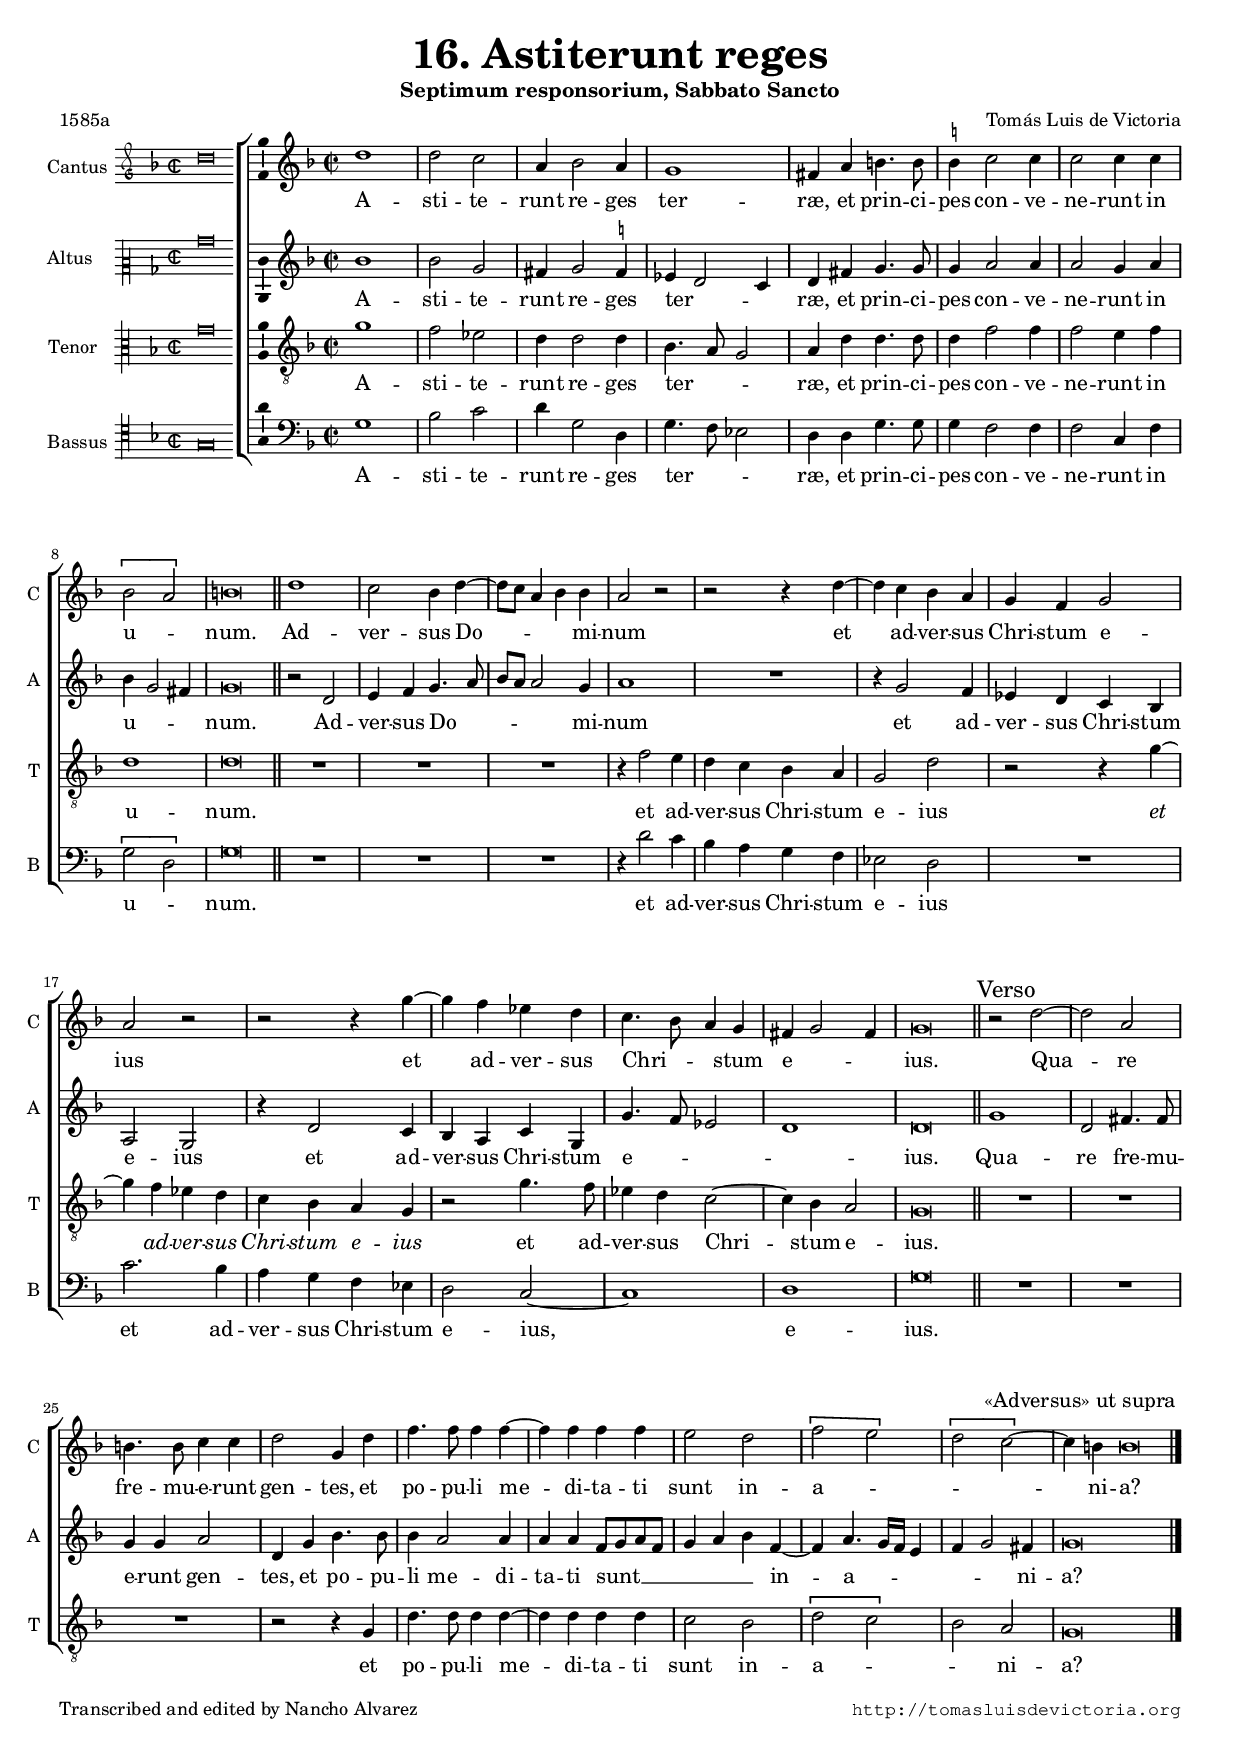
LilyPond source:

\version "2.18.0"

#(set-default-paper-size "a4")
#(set-global-staff-size 16)
#(ly:set-option 'point-and-click #f)
%mobile -s15.5 -i3.0 -m7 

italicas=\override LyricText.font-shape = #'italic
rectas=\override LyricText.font-shape = #'upright
ss=\once \set suggestAccidentals = ##t
incipitwidth=20

htitle="16. Astiterunt reges"
hcomposer="Victoria"


\header {
	title=\markup{\fontsize #3 "16. Astiterunt reges" }
	subtitle=\markup{"Septimum responsorium, Sabbato Sancto"}
	composer="Tomás Luis de Victoria"
        pdfauthor=\composer
	poet = "1585a"
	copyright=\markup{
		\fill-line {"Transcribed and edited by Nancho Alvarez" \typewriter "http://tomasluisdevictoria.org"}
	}
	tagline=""
}

global={\key d \minor \time 2/2 \skip 1*9 \bar "||"
				\skip 1*13 \bar "||"
				\skip 1*10 \bar "|." 
}


cantus={
	d''1 |
	d''2 c'' |
	a'4 bes'2 a'4 |
	g'1 |
%5
	fis'4 a' b'4. b'8 |
	\ss b'4 c''2 c''4 |
	c''2 c''4 c'' | \break
	\[bes'2 a'\] |
	b'\breve*1/2 |
%10
	d''1 |
	c''2 bes'4 d'' ~ |
	d''8 c'' a'4 bes' bes' |
	a'2 r |
	r r4 d'' ~ |
%15
	d'' c'' bes' a' |
	g' f' g'2 |
	a' r |
	r r4 g'' ~ |
	g'' f'' ees'' d'' |
%20
	c''4. bes'8 a'4 g' |
	fis' g'2 fis'4 | % fis!
	g'\breve*1/2 |
	\override Score.RehearsalMark.self-alignment-X = #left
	\override Score.RehearsalMark.break-visibility = #end-of-line-invisible
	\mark \markup{"Verso"}
	r2 d'' ~ |
	d'' a' |
%25
	b'4. b'8 c''4 c	'' |
	d''2 g'4 d'' |
	f''4. f''8 f''4 f'' ~ |
	f'' f'' f'' f'' |
	e''2 d'' |
%30
	\[f'' e''\] |
	\[d'' c'' ~ \] |
	c''4 b' b'\breve*1/4
	\override Score.RehearsalMark.self-alignment-X = #right
	\override Score.RehearsalMark.break-visibility = #begin-of-line-invisible
	\override Score.RehearsalMark.padding = #2.25
	\mark \markup{\smaller "«Adversus» ut supra"}
}

altus={
	bes'1 |
	bes'2 g' |
	fis'4 g'2 \ss f'4 |
	ees' d'2 c'4 |
%5
	d' fis' g'4. g'8 |
	g'4 a'2 a'4 |
	a'2 g'4 a' |
	bes' g'2 fis'4 |
	g'\breve*1/2 |
%10
	r2 d' |
	e'4 f' g'4. a'8 |
	bes' a' a'2 g'4 |
	a'1 |
	R |
%15
	r4 g'2 f'4 |
	ees' d' c' bes |
	a2 g |
	r4 d'2 c'4 |
	bes a c' g |
%20
	g'4. f'8 ees'2 |
	d'1 |
	d'\breve*1/2 |
	g'1 |
	d'2 fis'4. fis'8 |
%25
	g'4 g' a'2 |
	d'4 g' bes'4. bes'8 |
	bes'4 a'2 a'4 |
	a' a' f'8 g' a' f' |
	g'4 a' bes' f' ~ |
%30
	f' a'4. g'16 f' e'4 |
	f' g'2 fis'4 |
	g'\breve*1/2
}

tenor={
	g'1 |
	f'2 ees' |
	d'4 d'2 d'4 |
	bes4. a8 g2 |
%5
	a4 d' d'4. d'8 |
	d'4 f'2 f'4 |
	f'2 e'4 f' |
	d'1 |
	d'\breve*1/2 |
%10
	R1 |
	R |
	R |
	r4 f'2 e'4 |
	d' c' bes a |
%15
	g2 d' |
	r r4 g' ~ |
	g' f' ees' d' |
	c' bes a g |
	r2 g'4. f'8 |
%20
	ees'4 d' c'2 ~ |
	c'4 bes a2 |
	g\breve*1/2 |
	R1 |
	R |
%25
	R |
	r2 r4 g  |
	d'4. d'8 d'4 d' ~ |
	d' d' d' d' |
	c'2 bes |
%30
	\[d' c'\] |
	bes a |
	g\breve*1/2
}

bassus={
	g1 |
	bes2 c' |
	d'4 g2 d4 |
	g4. f8 ees2 |
%5
	d4 d g4. g8 |
	g4 f2 f4 |
	f2 c4 f |
	\[g2 d\] |
	g\breve*1/2 |
%10
	R1 |
	R |
	R |
	r4 d'2 c'4 |
	bes a g f |
%15
	ees2 d |
	R1 |
	c'2. bes4 |
	a g f ees |
	d2 c ~ |
%20
	c1 |
	d |
	g\breve*1/2 |
	R1 |
	R |
%25
	R |
	R |
	R |
	R |
	R |
%30
	R |
	R |
	R
}


textocantus=\lyricmode{
A -- sti -- te -- runt re -- ges ter -- ræ,
et prin -- ci -- pes con -- ve -- ne -- runt in u -- _ num.
Ad -- ver -- sus Do -- _ _ _ _ mi -- num
et _ ad -- ver -- sus Chri -- stum e -- ius
et _ ad -- ver -- sus Chri -- _ _ stum e -- _ _ ius.
Qua -- _ re fre -- mu -- e -- runt gen -- tes,
et po -- pu -- li me -- _ di -- ta -- ti sunt in -- a -- _ _ _ _ ni -- a?
}

textoaltus=\lyricmode{
A -- sti -- te -- runt re -- ges ter -- _ _ ræ,
et prin -- ci -- pes con -- ve -- ne -- runt in u -- _ _ num.
Ad -- ver -- sus Do -- _ _ _ _ mi -- num
et  ad -- ver -- sus Chri -- stum e -- ius
et  ad -- ver -- sus Chri --  stum e -- _ _ _ ius.
Qua --  re fre -- mu -- e -- runt gen -- tes,
et po -- pu -- li me --  di -- ta -- ti sunt __ _ _ _ _ _ _ in -- _ a -- _ _ _ _ _ ni -- a?
}

textotenor=\lyricmode{
A -- sti -- te -- runt re -- ges ter -- _ _ ræ,
et prin -- ci -- pes con -- ve -- ne -- runt in u -- num.
et  ad -- ver -- sus Chri -- stum e -- ius
\italicas et _  ad -- ver -- sus Chri --  stum e -- ius
\rectas et   ad -- ver -- sus Chri --  _ stum e -- ius.
et po -- pu -- li me -- _ di -- ta -- ti sunt in -- a -- _ _  ni -- a?
}

textobassus=\lyricmode{
A -- sti -- te -- runt re -- ges ter -- _ _ ræ,
et prin -- ci -- pes con -- ve -- ne -- runt in u -- _ num.
et  ad -- ver -- sus Chri -- stum e -- ius
et  ad -- ver -- sus Chri --  stum e -- ius, _
e -- ius.
}



incipitcantus=\markup{
	\score{
		{ 
		\set Staff.instrumentName="Cantus "
		\override NoteHead.style = #'neomensural
		\override Rest.style = #'neomensural
		\override Staff.TimeSignature.style = #'neomensural
		\cadenzaOn 
		\clef "petrucci-g"
		\key d \minor
		\time 2/2
		d''\breve
		} 
	\layout { line-width=\incipitwidth indent = 0 }
	}
}


incipitaltus=\markup{
	\score{
		{ 
		\set Staff.instrumentName="Altus    "
		\override NoteHead.style = #'neomensural 
		\override Rest.style = #'neomensural
		\override Staff.TimeSignature.style = #'neomensural
		\cadenzaOn 
		\clef "petrucci-c2"
		\key d \minor
		\time 2/2
		bes'\breve
		} 
	\layout { line-width=\incipitwidth indent = 0 }
	}
}


incipittenor=\markup{
	\score{
		{ 
		\set Staff.instrumentName="Tenor   "
		\override NoteHead.style = #'neomensural 
		\override Rest.style = #'neomensural
		\override Staff.TimeSignature.style = #'neomensural
		\cadenzaOn 
		\clef "petrucci-c3"
		\key d \minor
		\time 2/2
		g'\breve
		} 
	\layout { line-width=\incipitwidth indent = 0 }
	}
}


incipitbassus=\markup{
	\score{
		{ 
		\set Staff.instrumentName="Bassus "
		\override NoteHead.style = #'neomensural 
		\override Rest.style = #'neomensural
		\override Staff.TimeSignature.style = #'neomensural
		\cadenzaOn 
		\clef "petrucci-c4"
		\key d \minor
		\time 2/2
		g\breve
		} 
	\layout { line-width=\incipitwidth indent = 0 }
	}
}





\score {
\transpose c' c' {
\new ChoirStaff<<

	\new Staff <<\global
	\new Voice="v1" {
		\set Staff.instrumentName=\incipitcantus
		\set Staff.shortInstrumentName="C "
		\clef "treble"
		\cantus }
	\new Lyrics \lyricsto "v1" {\textocantus }
	>>

	
	\new Staff << \global
	\new Voice="v2" {
		\set Staff.instrumentName=\incipitaltus
		\set Staff.shortInstrumentName="A "
		\clef "treble" 
		\altus}
	\new Lyrics \lyricsto "v2" {\textoaltus }
	>>

	
	\new Staff <<\global
	\new Voice="v3" {
		\set Staff.instrumentName=\incipittenor
		\set Staff.shortInstrumentName="T "
		\clef "G_8"
		\tenor }
	\new Lyrics \lyricsto "v3" {\textotenor }
	>>
	

	\new Staff <<\global
	\new Voice="v4" {
		\set Staff.instrumentName=\incipitbassus
		\set Staff.shortInstrumentName="B "
		\clef "bass" 
		\bassus }
	\new Lyrics \lyricsto "v4" {\textobassus}
	>>
	
>>
}%transpose

\layout{ 
	\context {\Score \override BarNumber.padding = #2 }
	\context {\Lyrics
		    \override LyricText.font-size = #1.5 
		    \override LyricHyphen.minimum-distance = #0.33
	}
	\context {\Voice melismaBusyProperties = #'() }
	\context { \Staff
	           \RemoveEmptyStaves %notablet
	}
	\context {\Staff \consists Ambitus_engraver 
			\override LigatureBracket.padding = #1
			\override VerticalAxisGroup.staff-staff-spacing =
			#'((basic-distance . 11) (minimum-distance . 0) (padding . 1))
	}
}

%\midi {}

}

\paper{
	evenHeaderMarkup=\markup  \fill-line { \hcomposer \htitle #" " } %notablet
	%tablet evenHeaderMarkup=\markup  \fill-line { \fromproperty #'page:page-number-string \htitle \hcomposer }
	%tablet oddHeaderMarkup= \markup  \fill-line { \on-the-fly #not-first-page \hcomposer \on-the-fly #not-first-page \htitle \on-the-fly #not-first-page \fromproperty #'page:page-number-string }
	%system-count=8
	%page-count=1
	ragged-last-bottom = ##f
	indent=3.2\cm
	markup-system-spacing =
	#'((basic-distance . 0) (minimum-distance . 0) (padding . -.5)) % con -.4 salta a 2 páginas
	system-system-spacing =
	#'((basic-distance . 20) (minimum-distance . 0) (padding . 5))
	top-system-spacing = % header
	#'((basic-distance . 8) (minimum-distance . 0) (padding . 0))
	last-bottom-spacing = % footer
	#'((basic-distance . 12) (minimum-distance . 0) (padding . 0))
	%top-markup-spacing #'basic-distance = 0
	%markup-system-spacing #'basic-distance = 20
}
